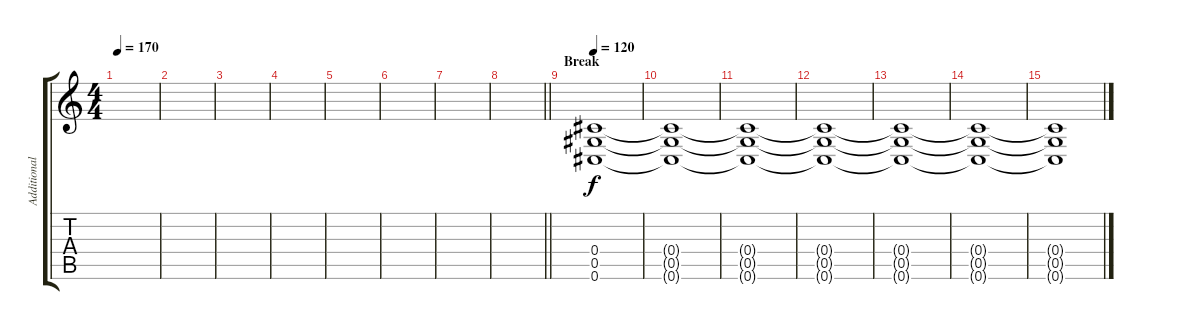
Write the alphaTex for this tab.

\track ("Additional Guitar" "Additional") {instrument distortionguitar}
\staff {score tabs}
\tuning (Eb4 Bb3 Gb3 Db3 Ab2 Db2) {hide}
\ts (4 4)
\tempo 170
\clef g2
\ks c
|
|
|
|
|
|
|
\barLineRight lightlight
|
\section ("" "Break")
\tempo 120
(0.4 0.5 0.6).1 |
(0.4{t} 0.5{t} 0.6{t}).1 |
(0.4{t} 0.5{t} 0.6{t}).1 |
(0.4{t} 0.5{t} 0.6{t}).1 |
(0.4{t} 0.5{t} 0.6{t}).1 |
(0.4{t} 0.5{t} 0.6{t}).1 |
(0.4{t} 0.5{t} 0.6{t}).1
